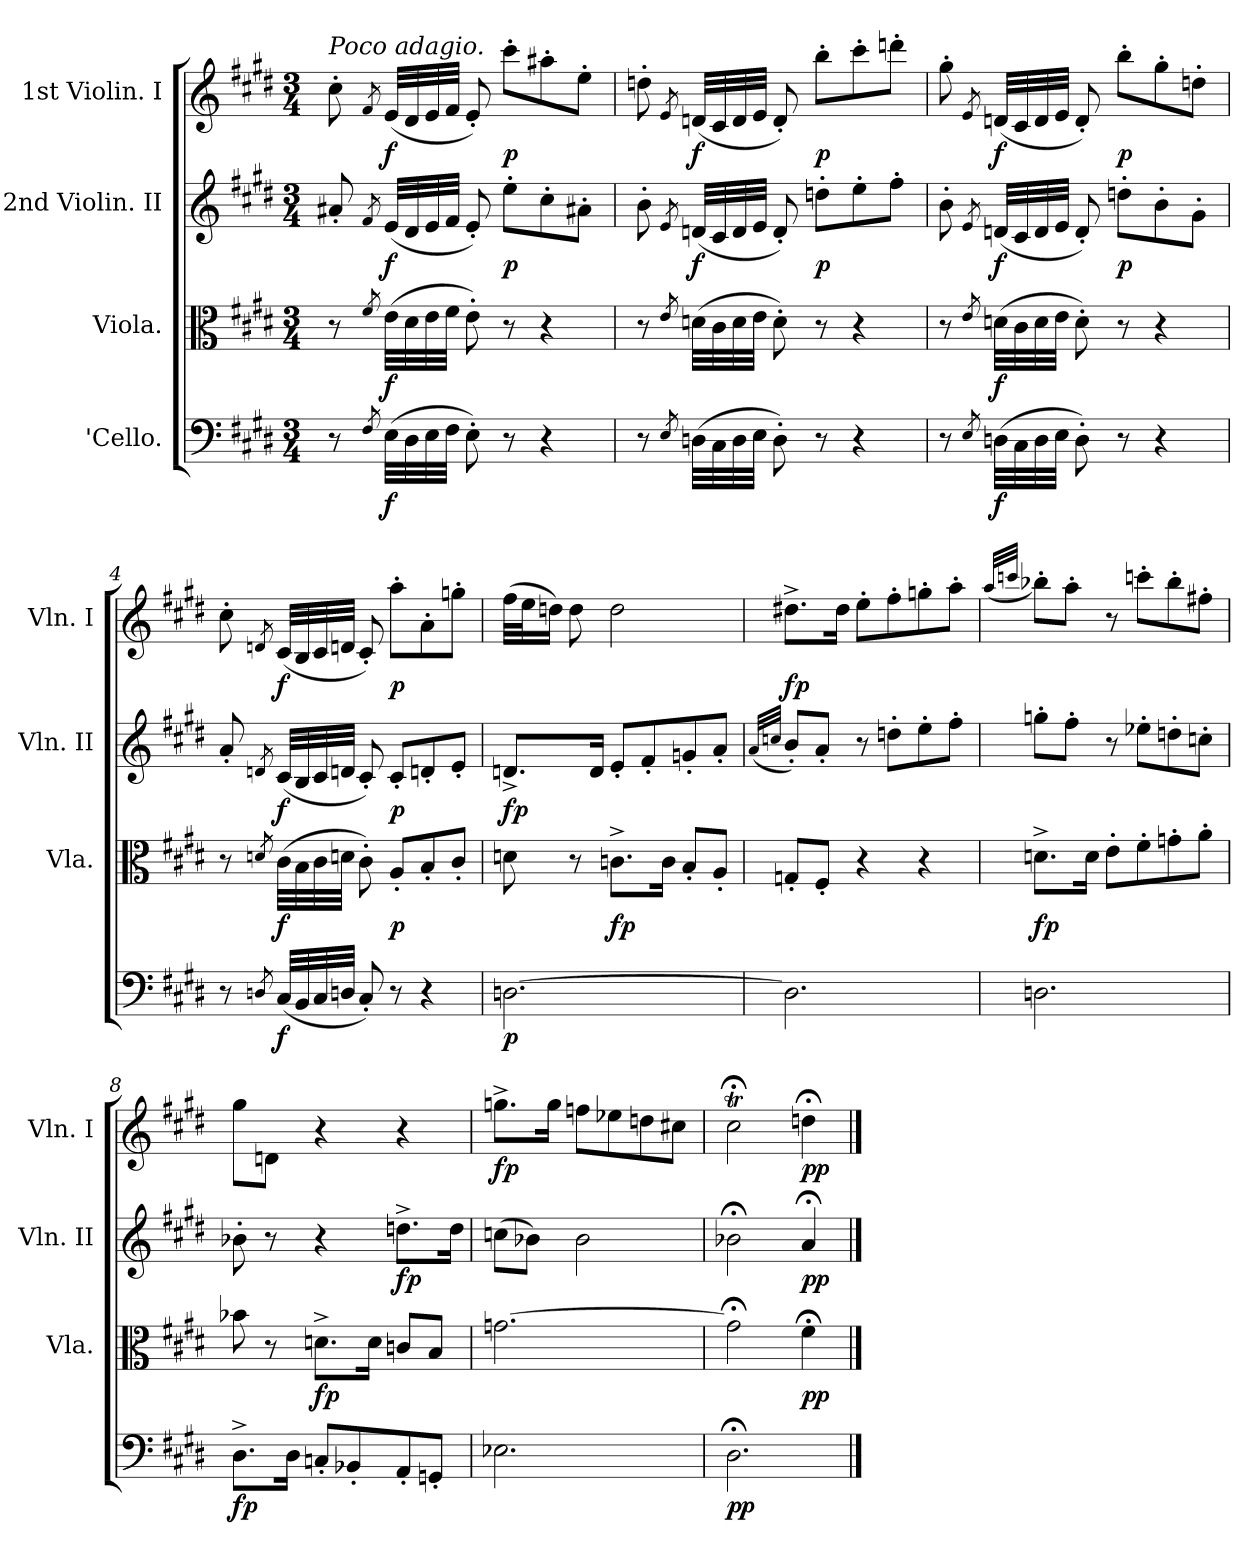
**kern	**dynam	**kern	**dynam	**kern	**dynam	**kern	**dynam
*part4	*part4	*part3	*part3	*part2	*part2	*part1	*part1
*staff4	*staff4	*staff3	*staff3	*staff2	*staff2	*staff1	*staff1
*I"'Cello.	*	*I"Viola.	*	*I"2nd Violin. II	*	*I"1st Violin. I	*
*	*	*I'Vla.	*	*I'Vln. II	*	*I'Vln. I	*
*clefF4	*	*clefC3	*	*clefG2	*	*clefG2	*
*k[f#c#g#d#]	*	*k[f#c#g#d#]	*	*k[f#c#g#d#]	*	*k[f#c#g#d#]	*
*E:	*	*E:	*	*E:	*	*E:	*
*M3/4	*	*M3/4	*	*M3/4	*	*M3/4	*
=1	=1	=1	=1	=1	=1	=1	=1
!	!	!	!	!	!	!LO:TX:a:i:t=Poco adagio.	!
8r	.	8r	.	8a#X'</	.	8cc#'>\	.
8qF#/	.	8qf#/	.	8qf#/	.	8qf#/	.
!	!LO:DY:b	!	!LO:DY:b	!	!LO:DY:b	!	!LO:DY:b
(>32E\LLL	f	(>32e\LLL	f	(<32e/LLL	f	(<32e/LLL	f
32D#\	.	32d#\	.	32d#/	.	32d#/	.
32E\	.	32e\	.	32e/	.	32e/	.
32F#\JJJ	.	32f#\JJJ	.	32f#/JJJ	.	32f#/JJJ	.
8E'>\)	.	8e'>\)	.	8e'</)	.	8e'</)	.
!	!	!	!	!	!LO:DY:b	!	!LO:DY:b
8r	.	8r	.	8ee'>\L	p	8ccc#'>\L	p
4r	.	4r	.	8cc#'>\	.	8aa#X'>\	.
.	.	.	.	8a#X'>\J	.	8ee'>\J	.
=2	=2	=2	=2	=2	=2	=2	=2
8r	.	8r	.	8b'>\	.	8ddn'>\	.
8qE/	.	8qe/	.	8qe/	.	8qe/	.
!	!	!	!	!	!LO:DY:b	!	!LO:DY:b
(>32Dn\LLL	.	(>32dn\LLL	.	(<32dn/LLL	f	(<32dn/LLL	f
32C#\	.	32c#\	.	32c#/	.	32c#/	.
32D\	.	32d\	.	32d/	.	32d/	.
32E\JJJ	.	32e\JJJ	.	32e/JJJ	.	32e/JJJ	.
8D'>\)	.	8d'>\)	.	8d'</)	.	8d'</)	.
!	!	!	!	!	!LO:DY:b	!	!LO:DY:b
8r	.	8r	.	8ddn'>\L	p	8bb'>\L	p
4r	.	4r	.	8ee'>\	.	8ccc#'>\	.
.	.	.	.	8ff#'>\J	.	8dddn'>\J	.
!!LO:LB:g=z
=3	=3	=3	=3	=3	=3	=3	=3
8r	.	8r	.	8b'>\	.	8gg#'>\	.
8qE/	.	8qe/	.	8qe/	.	8qe/	.
!	!LO:DY:b	!	!LO:DY:b	!	!LO:DY:b	!	!LO:DY:b
(>32Dn\LLL	f	(>32dn\LLL	f	(<32dn/LLL	f	(<32dn/LLL	f
32C#\	.	32c#\	.	32c#/	.	32c#/	.
32D\	.	32d\	.	32d/	.	32d/	.
32E\JJJ	.	32e\JJJ	.	32e/JJJ	.	32e/JJJ	.
8D'>\)	.	8d'>\)	.	8d'</)	.	8d'</)	.
!	!	!	!	!	!LO:DY:b	!	!LO:DY:b
8r	.	8r	.	8ddn'>\L	p	8bb'>\L	p
4r	.	4r	.	8b'>\	.	8gg#'>\	.
.	.	.	.	8g#'>\J	.	8ddn'>\J	.
=4	=4	=4	=4	=4	=4	=4	=4
8r	.	8r	.	8a'</	.	8cc#'>\	.
8qDn/	.	8qdn/	.	8qdn/	.	8qdn/	.
!	!LO:DY:b	!	!LO:DY:b	!	!LO:DY:b	!	!LO:DY:b
(<32C#/LLL	f	(>32c#\LLL	f	(<32c#/LLL	f	(<32c#/LLL	f
32BB/	.	32B\	.	32B/	.	32B/	.
32C#/	.	32c#\	.	32c#/	.	32c#/	.
32D/JJJ	.	32d\JJJ	.	32d/JJJ	.	32d/JJJ	.
8C#'</)	.	8c#'>\)	.	8c#'</)	.	8c#'</)	.
!	!	!	!LO:DY:b	!	!LO:DY:b	!	!LO:DY:b
8r	.	8A'</L	p	8c#'</L	p	8aa'>\L	p
4r	.	8B'</	.	8dn'</	.	8a'>\	.
.	.	8c#'</J	.	8e'</J	.	8ggn'>\J	.
!!LO:PB:g=z
=5	=5	=5	=5	=5	=5	=5	=5
!	!LO:DY:b	!	!	!	!LO:DY:b	!	!
[2.Dn\	p	8dn\	.	8.dn^</L	fp	(>32ff#\LLL	.
.	.	.	.	.	.	32ee\J	.
.	.	.	.	.	.	16ddn\JJ)	.
.	.	8r	.	.	.	8dd\	.
.	.	.	.	16d/Jk	.	.	.
!	!	!	!LO:DY:b	!	!	!	!
.	.	8.cn^>\L	fp	8e'</L	.	2dd\	.
.	.	.	.	8f#'</	.	.	.
.	.	16c\Jk	.	.	.	.	.
.	.	8B'</L	.	8gn'</	.	.	.
.	.	8A'</J	.	8a'</J	.	.	.
=6	=6	=6	=6	=6	=6	=6	=6
.	.	.	.	(<32qa/LLL	.	.	.
.	.	.	.	32qccn/JJJ	.	.	.
!	!	!	!	!	!	!	!LO:DY:b
2.D\]	.	8Gn'</L	.	8b'</L)	.	8.dd#X^>\L	fp
.	.	8F#'</J	.	8a'</J	.	.	.
.	.	.	.	.	.	16dd#\Jk	.
.	.	4r	.	8r	.	8ee'>\L	.
.	.	.	.	8ddn'>\L	.	8ff#'>\	.
.	.	4r	.	8ee'>\	.	8ggn'>\	.
.	.	.	.	8ff#'>\J	.	8aa'>\J	.
=7	=7	=7	=7	=7	=7	=7	=7
.	.	.	.	.	.	(<32qaa/LLL	.
.	.	.	.	.	.	32qcccn/JJJ	.
!	!	!	!LO:DY:b	!	!	!	!
2.Dn\	.	8.dn^>\L	fp	8ggn'>\L	.	8bb-X'>\L)	.
.	.	.	.	8ff#'>\J	.	8aa'>\J	.
.	.	16d\Jk	.	.	.	.	.
.	.	8e'>\L	.	8r	.	8r	.
.	.	8f#'>\	.	8ee-X'>\L	.	8cccn'>\L	.
.	.	8gn'>\	.	8ddn'>\	.	8bb-'>\	.
.	.	8a'>\J	.	8ccn'>\J	.	8ff#X'>\J	.
!!LO:LB:g=z
=8	=8	=8	=8	=8	=8	=8	=8
!	!LO:DY:b	!	!	!	!	!	!
8.D#^>\L	fp	8b-X\	.	8b-X'>\	.	8gg#\L	.
.	.	8r	.	8r	.	8dn\J	.
16D#\Jk	.	.	.	.	.	.	.
!	!	!	!LO:DY:b	!	!	!	!
8Cn'</L	.	8.dn^>\L	fp	4r	.	4r	.
8BB-X'</	.	.	.	.	.	.	.
.	.	16d\Jk	.	.	.	.	.
!	!	!	!	!	!LO:DY:b	!	!
8AA'</	.	8cn/L	.	8.ddn^>\L	fp	4r	.
8GGn'</J	.	8B/J	.	.	.	.	.
.	.	.	.	16dd\Jk	.	.	.
=9	=9	=9	=9	=9	=9	=9	=9
!	!	!	!	!	!	!	!LO:DY:b
2.E-X\	.	[2.gn\	.	(>8ccn\L	.	8.ggn^>\L	fp
.	.	.	.	8b-X\J)	.	.	.
.	.	.	.	.	.	16gg\Jk	.
.	.	.	.	2b-\	.	8ffn\L	.
.	.	.	.	.	.	8ee-X\	.
.	.	.	.	.	.	8ddn\	.
.	.	.	.	.	.	8cc#X\J	.
=10	=10	=10	=10	=10	=10	=10	=10
!	!LO:DY:b	!	!	!	!	!	!
2.D#;<\	pp	2g;<\]	.	2b-X;<\	.	2cc#;<T\	.
!	!	!	!LO:DY:b	!	!LO:DY:b	!	!LO:DY:b
.	.	4f#;<\	pp	4a;</	pp	4ddn;<\	pp
==	==	==	==	==	==	==	==
*-	*-	*-	*-	*-	*-	*-	*-
